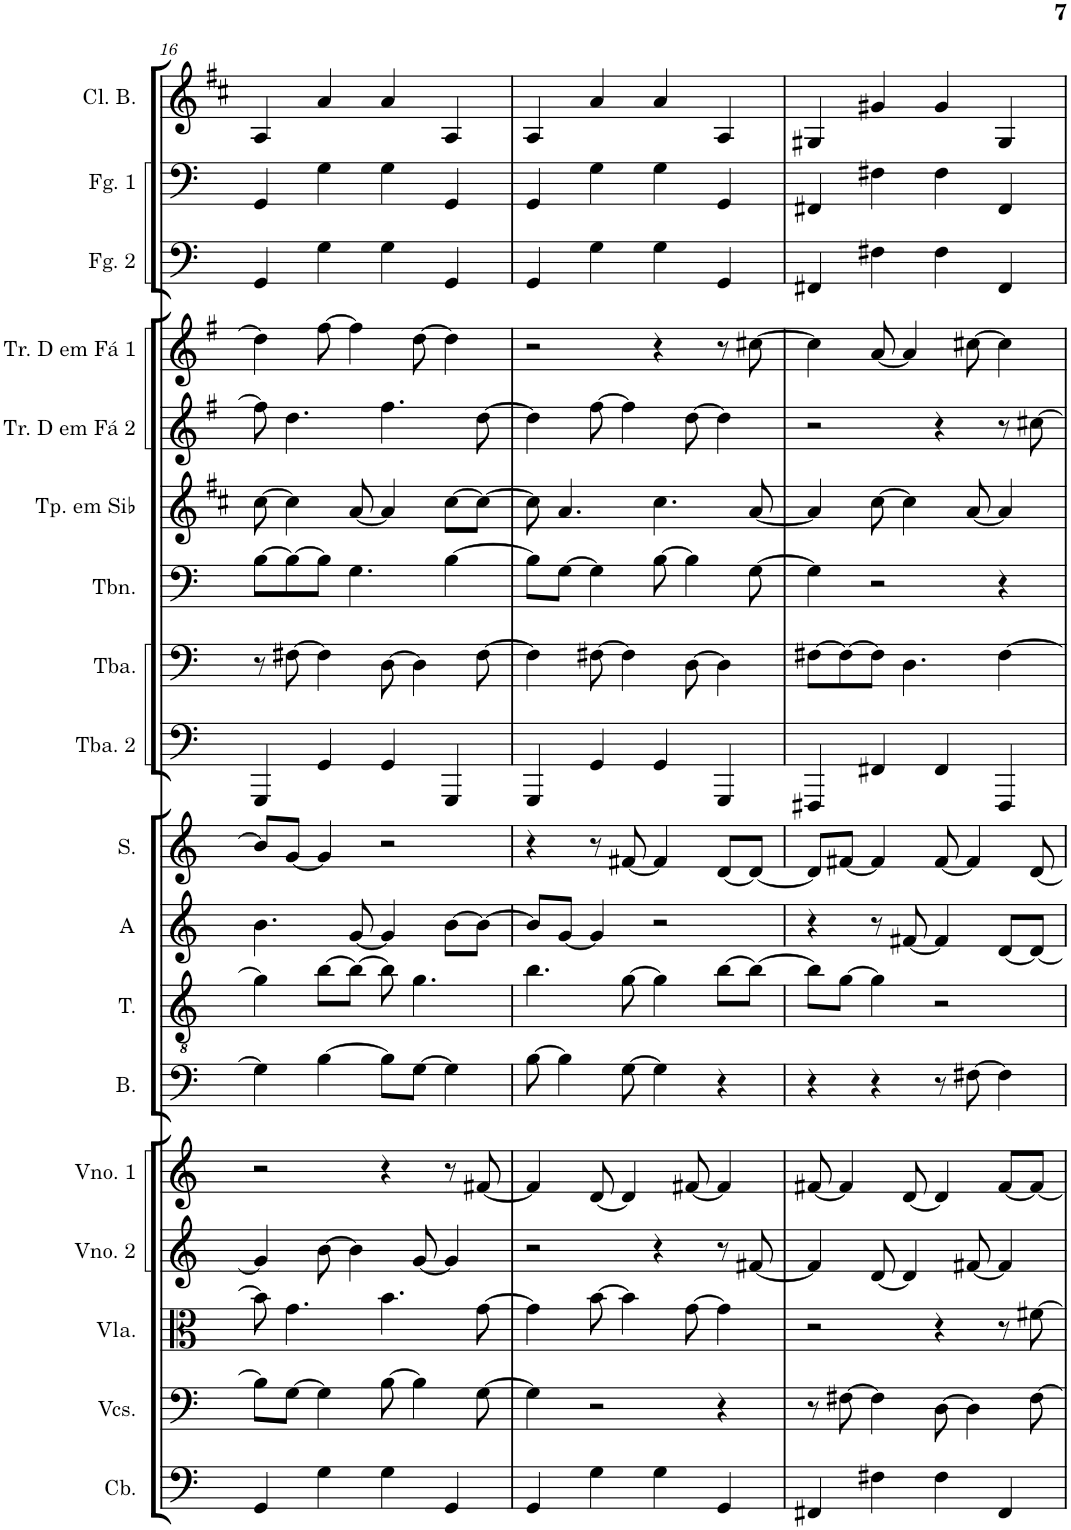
**kern	**kern	**kern	**kern	**kern	**kern	**kern	**kern	**kern	**kern	**kern	**kern	**kern	**kern	**kern	**kern	**kern	**kern
*part18	*part17	*part16	*part15	*part14	*part13	*part12	*part11	*part10	*part9	*part8	*part7	*part6	*part5	*part4	*part3	*part2	*part1
*staff18	*staff17	*staff16	*staff15	*staff14	*staff13	*staff12	*staff11	*staff10	*staff9	*staff8	*staff7	*staff6	*staff5	*staff4	*staff3	*staff2	*staff1
*I"Contrabaixo	*I"Violoncelos	*I"Violas	*I"Violinos 2	*I"Violinos 1	*I"Baixo	*I"Tenor	*I"Alto	*I"Soprano	*I"Tuba 2	*I"Tuba	*I"Trombone	*I"Trompete em Sib	*I"Trompa em Fá 2	*I"Trompa em Fá 1	*I"Fagote 2	*I"Fagote 1	*I"Clarinete Baixo
*I'Cb.	*I'Vcs.	*I'Vla.	*I'Vno. 2	*I'Vno. 1	*I'B.	*I'T.	*I'A	*I'S.	*I'Tba. 2	*I'Tba.	*I'Tbn.	*I'Tp. em Sib	*	*	*I'Fg. 2	*I'Fg. 1	*I'Cl. B.
!!LO:PB:g=z
*clefF4	*clefF4	*clefC3	*clefG2	*clefG2	*clefF4	*clefGv2	*clefG2	*clefG2	*clefF4	*clefF4	*clefF4	*clefG2	*clefG2	*clefG2	*clefF4	*clefF4	*clefG2
*Trd7c12	*	*	*	*	*	*	*	*	*	*	*	*Trd1c2	*Trd4c7	*Trd4c7	*	*	*Trd8c14
*k[]	*k[]	*k[]	*k[]	*k[]	*k[]	*k[]	*k[]	*k[]	*k[]	*k[]	*k[]	*k[f#c#]	*k[f#]	*k[f#]	*k[]	*k[]	*k[f#c#]
*M4/4	*M4/4	*M4/4	*M4/4	*M4/4	*M4/4	*M4/4	*M4/4	*M4/4	*M4/4	*M4/4	*M4/4	*M4/4	*M4/4	*M4/4	*M4/4	*M4/4	*M4/4
=16	=16	=16	=16	=16	=16	=16	=16	=16	=16	=16	=16	=16	=16	=16	=16	=16	=16
4GG/	8B\L]	8b\]	4g/]	2r	4G\]	4g\]	4.b\	8b/L]	4GGG/	8r	[8B\L	[8cc#\	8ff#\]	4dd\]	4GG/	4GG/	4A/
.	[8G\J	4.g\	.	.	.	.	.	[8g/J	.	[8F#X\	8B\_	4cc#\]	4.dd\	.	.	.	.
4G\	4G\]	.	[8b\	.	[4B\	[8b\L	.	4g/]	4GG/	4F#\]	8B\J]	.	.	[8ff#\	4G\	4G\	4a/
.	.	.	4b\]	.	.	8b\J_	[8g/	.	.	.	4.G\	[8a/	.	4ff#\]	.	.	.
4G\	[8B\	4.b\	.	4r	8B\L]	8b\]	4g/]	2r	4GG/	[8D\	.	4a/]	4.ff#\	.	4G\	4G\	4a/
.	4B\]	.	[8g/	.	[8G\J	4.g\	.	.	.	4D\]	.	.	.	[8dd\	.	.	.
4GG/	.	.	4g/]	8r	4G\]	.	[8b\L	.	4GGG/	.	[4B\	[8cc#\L	.	4dd\]	4GG/	4GG/	4A/
.	[8G\	[8g\	.	[8f#X/	.	.	8b\J_	.	.	[8F#\	.	8cc#\J_	[8dd\	.	.	.	.
=17	=17	=17	=17	=17	=17	=17	=17	=17	=17	=17	=17	=17	=17	=17	=17	=17	=17
4GG/	4G\]	4g\]	2r	4f#/]	[8B\	4.b\	8b/L]	4r	4GGG/	4F#\]	8B\L]	8cc#\]	4dd\]	2r	4GG/	4GG/	4A/
.	.	.	.	.	4B\]	.	[8g/J	.	.	.	[8G\J	4.a/	.	.	.	.	.
4G\	2r	[8b\	.	[8d/	.	.	4g/]	8r	4GG/	[8F#X\	4G\]	.	[8ff#\	.	4G\	4G\	4a/
.	.	4b\]	.	4d/]	[8G\	[8g\	.	[8f#X/	.	4F#\]	.	.	4ff#\]	.	.	.	.
4G\	.	.	4r	.	4G\]	4g\]	2r	4f#/]	4GG/	.	[8B\	4.cc#\	.	4r	4G\	4G\	4a/
.	.	[8g\	.	[8f#X/	.	.	.	.	.	[8D\	4B\]	.	[8dd\	.	.	.	.
4GG/	4r	4g\]	8r	4f#/]	4r	[8b\L	.	[8d/L	4GGG/	4D\]	.	.	4dd\]	8r	4GG/	4GG/	4A/
.	.	.	[8f#X/	.	.	8b\J_	.	8d/J_	.	.	[8G\	[8a/	.	[8cc#X\	.	.	.
=18	=18	=18	=18	=18	=18	=18	=18	=18	=18	=18	=18	=18	=18	=18	=18	=18	=18
4FF#X/	8r	2r	4f#/]	[8f#X/	4r	8b\L]	4r	8d/L]	4FFF#X/	[8F#X\L	4G\]	4a/]	2r	4cc#\]	4FF#X/	4FF#X/	4G#X/
.	[8F#X\	.	.	4f#/]	.	[8g\J	.	[8f#X/J	.	8F#\_	.	.	.	.	.	.	.
4F#X\	4F#\]	.	[8d/	.	4r	4g\]	8r	4f#/]	4FF#X/	8F#\J]	2r	[8cc#\	.	[8a/	4F#X\	4F#X\	4g#X/
.	.	.	4d/]	[8d/	.	.	[8f#X/	.	.	4.D\	.	4cc#\]	.	4a/]	.	.	.
4F#\	[8D\	4r	.	4d/]	8r	2r	4f#/]	[8f#/	4FF#/	.	.	.	4r	.	4F#\	4F#\	4g#/
.	4D\]	.	[8f#X/	.	[8F#X\	.	.	4f#/]	.	.	.	[8a/	.	[8cc#X\	.	.	.
4FF#/	.	8r	4f#/]	[8f#/L	4F#\]	.	[8d/L	.	4FFF#/	[4F#\	4r	4a/]	8r	4cc#\]	4FF#/	4FF#/	4G#/
.	[8F#\	[8f#X\	.	8f#/J_	.	.	8d/J_	[8d/	.	.	.	.	[8cc#X\	.	.	.	.
=	=	=	=	=	=	=	=	=	=	=	=	=	=	=	=	=	=
*-	*-	*-	*-	*-	*-	*-	*-	*-	*-	*-	*-	*-	*-	*-	*-	*-	*-
